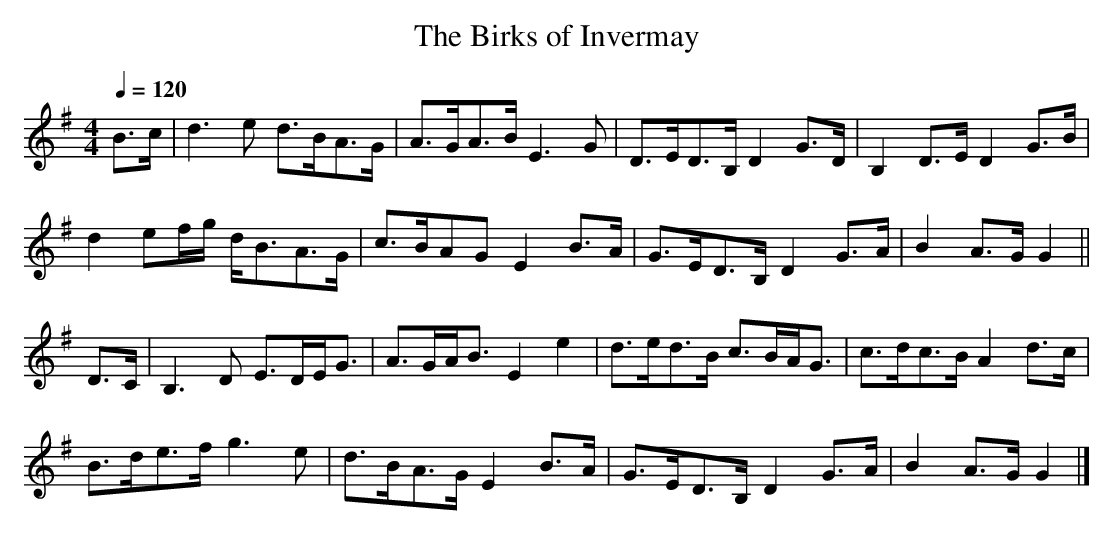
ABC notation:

X:1
T:The Birks of Invermay
M:4/4
L:1/8
Q:1/4=120
K:G
B>c|d3e     d>BA>G|A>GA>B E3G  |D>ED>B, D2G>D |B,2D>E D2G>B|
    d2ef/g/ d<BA>G|c>BAG  E2B>A|G>ED>B, D2G>A |B2A>G  G2  ||
D>C|B,3D    E>DE<G|A>GA<B E2e2 |d>ed>B  c>BA<G|c>dc>B A2d>c|
    B>de>f  g3e   |d>BA>G E2B>A|G>ED>B, D2 G>A|B2A>G  G2  |]

This tune does the opposite: the seventh only occurs in descending motion.
